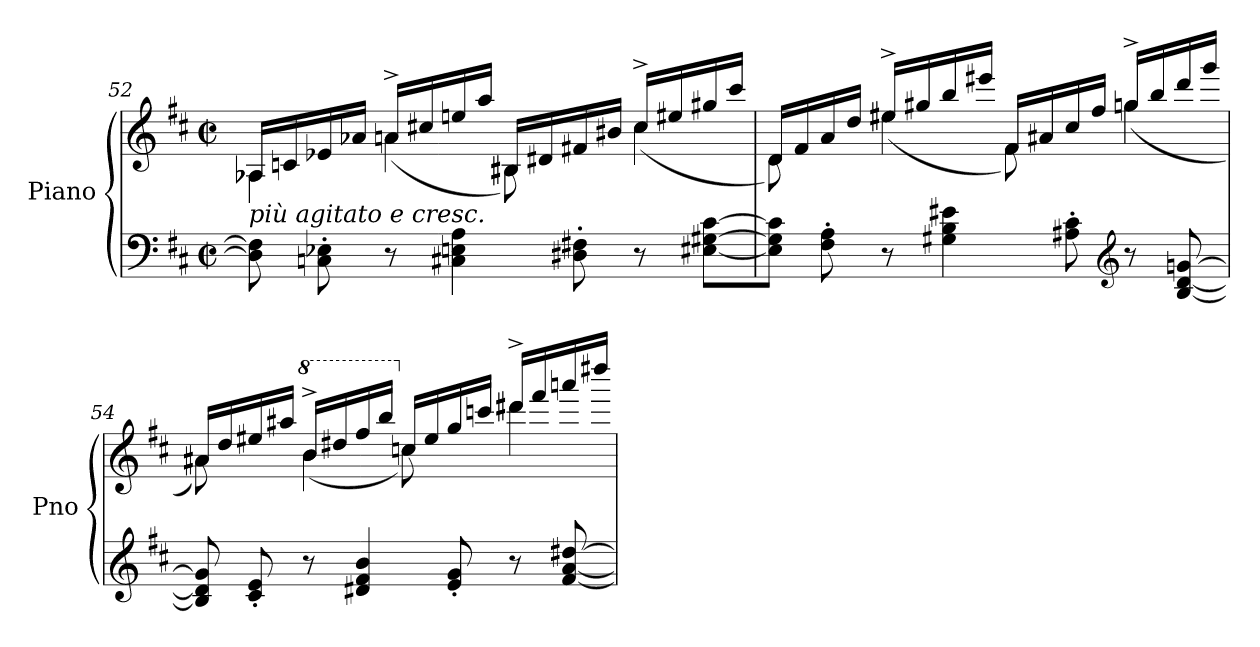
**kern	**kern
*part1	*part1
*staff2	*staff1
*I"Piano	*
*I'Pno	*
!!LO:LB:g=z
*clefF4	*clefG2
*k[f#c#]	*k[f#c#]
*M4/4	*M4/4
*met(c|)	*met(c|)
=52	=52
*	*^
!	!LO:TX:b:i:t=più agitato e cresc.	!
8D-\] 8F-\]	16A-X/LL	4A-\
.	16cn/	.
8Cn\' 8E-X\'	16e-X/	.
.	16a-X/JJ	.
8r	16an^/LL	(4a\
.	16cc#X/	.
4C#X\ 4En\ 4A\	16een/	.
.	16aa/JJ	.
.	16B#X/LL	8B#\)
.	16d#X/	.
8D#X\' 8F#X\'	16f#X/	8ryy
.	16b#X/JJ	.
8r	16cc#^/LL	(4cc#\
.	16ee#X/	.
[8E#X\ [8G#X\ [8c#\L	16gg#X/	.
.	16ccc#/JJ	.
=53	=53	=53
8E#\] 8G#\] 8c#\]J	16d/LL	8d\)
.	16f#/	.
8F#\' 8A\'	16a/	8ryy
.	16dd/JJ	.
8r	16ee#X^/LL	(4ee#\
.	16gg#X/	.
4G#X\ 4B\ 4e#X\	16bb/	.
.	16eee#X/JJ	.
.	16f#/LL	8f#\)
.	16a#X/	.
8A#X\' 8c#\'	16cc#/	8ryy
.	16ff#/JJ	.
*clefG2	*	*
8r	16ggn^/LL	(4gg\
.	16bb/	.
[8B/ [8d/ [8gn/	16ddd/	.
.	16ggg/JJ	.
!!LO:LB:g=z	!!
=54	=54	=54
8B/] 8d/] 8g/]	16a#X/LL	8a#\)
.	16dd/	.
8c#/' 8e/'	16ee#X/	8ryy
.	16aa#X/JJ	.
*	*8va	*
8r	16bb^/LL	(4bb\
.	16ddd#X/	.
4d#X/ 4f#/ 4b/	16fff#/	.
.	16bbb/JJ	.
*	*X8va	*
.	16ccn/LL	8cc\)
.	16ee#/	.
8e/' 8g/'	16gg/	8ryy
.	16cccn/JJ	.
8r	16ddd#^/LL	4ddd#\
.	16fff#/	.
[8f#/ [8a/ [8dd#X/L	16aaan/	.
.	16dddd#X/JJ	.
*	*v	*v
=	=
*-	*-
